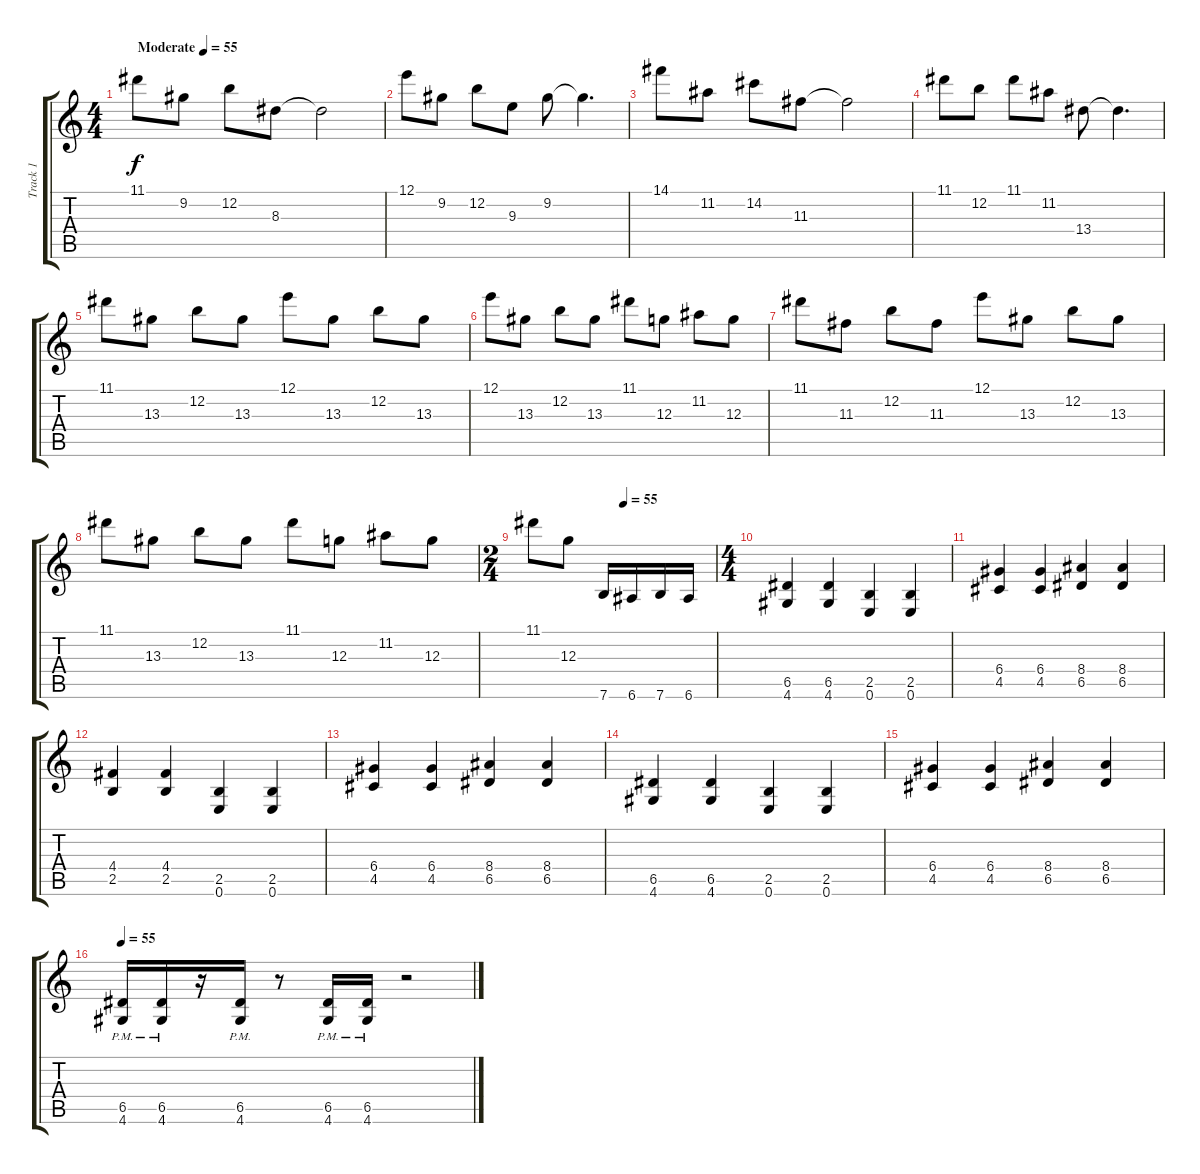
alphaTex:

\track ("Track 1" "Track 1") {instrument electricguitarjazz}
\staff {score tabs}
\tuning (E4 B3 G3 D3 A2 E2) {hide}
\ts (4 4)
\tempo (55 "Moderate")
\tempo 52
\tempo (55 "Moderate")
\clef g2
\ks c
11.1.8{dy f instrument electricguitarjazz} 9.2.8 12.2.8 8.3.8 8.3{t}.2 |
12.1.8 9.2.8 12.2.8 9.3.8 9.2.8 9.2{t}.4{d} |
14.1.8 11.2.8 14.2.8 11.3.8 11.3{t}.2 |
11.1.8 12.2.8 11.1.8 11.2.8 13.4.8 13.4{t}.4{d} |
11.1.8 13.3.8 12.2.8 13.3.8 12.1.8 13.3.8 12.2.8 13.3.8 |
12.1.8 13.3.8 12.2.8 13.3.8 11.1.8 12.3.8 11.2.8 12.3.8 |
11.1.8 11.3.8 12.2.8 11.3.8 12.1.8 13.3.8 12.2.8 13.3.8 |
11.1.8 13.3.8 12.2.8 13.3.8 11.1.8 12.3.8 11.2.8 12.3.8 |
\ts (2 4)
\tempo (55 0.5)
11.1.8 12.3.8 7.6.16{instrument overdrivenguitar} 6.6.16 7.6.16 6.6.16 |
\ts (4 4)
(6.5 4.6).4 (6.5 4.6).4 (2.5 0.6).4 (2.5 0.6).4 |
(6.4 4.5).4 (6.4 4.5).4 (8.4 6.5).4 (8.4 6.5).4 |
(4.4 2.5).4 (4.4 2.5).4 (2.5 0.6).4 (2.5 0.6).4 |
(6.4 4.5).4 (6.4 4.5).4 (8.4 6.5).4 (8.4 6.5).4 |
(6.5 4.6).4 (6.5 4.6).4 (2.5 0.6).4 (2.5 0.6).4 |
(6.4 4.5).4 (6.4 4.5).4 (8.4 6.5).4 (8.4 6.5).4 |
\tempo 55
(6.5{pm} 4.6{pm}).16 (6.5{pm} 4.6{pm}).16 r.16 (6.5{pm} 4.6{pm}).16 r.8 (6.5{pm} 4.6{pm}).16 (6.5{pm} 4.6{pm}).16 r.2
